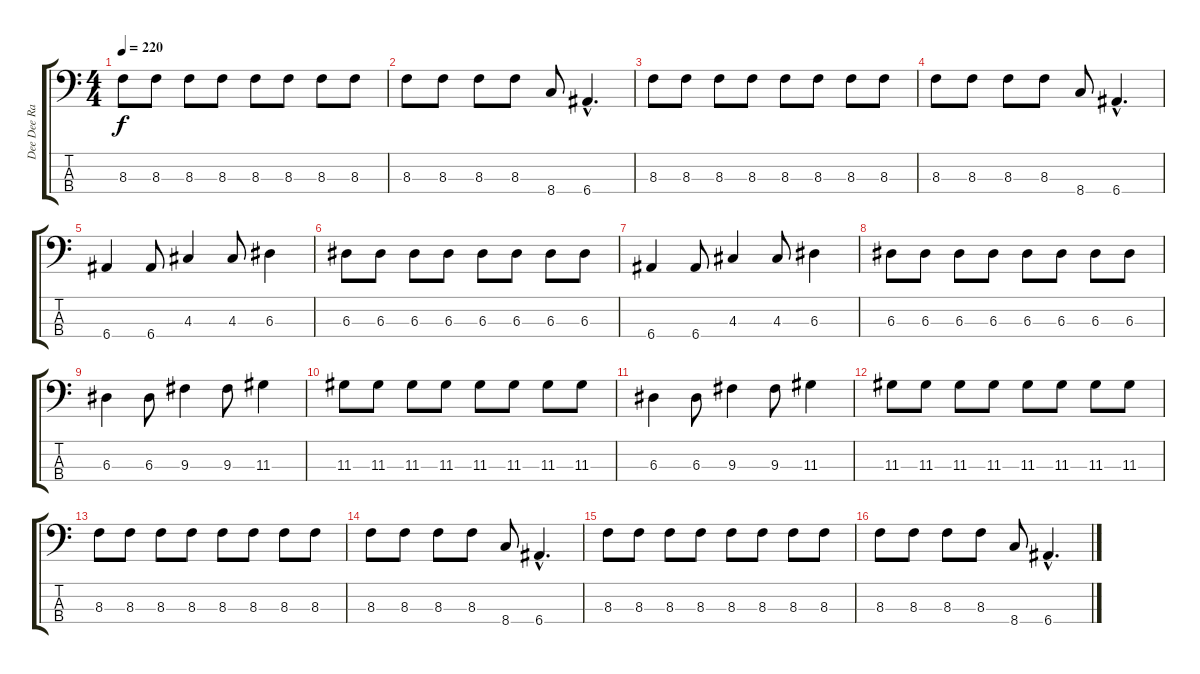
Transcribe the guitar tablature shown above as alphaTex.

\track ("Dee Dee Ramone" "Dee Dee Ra") {instrument electricbasspick}
\staff {score tabs}
\tuning (G2 D2 A1 E1) {hide}
\ts (4 4)
\tempo 220
\clef f4
\ks c
8.3.8{dy f} 8.3.8 8.3.8 8.3.8 8.3.8 8.3.8 8.3.8 8.3.8 |
8.3.8 8.3.8 8.3.8 8.3.8 8.4.8 6.4{hac}.4{d} |
8.3.8 8.3.8 8.3.8 8.3.8 8.3.8 8.3.8 8.3.8 8.3.8 |
8.3.8 8.3.8 8.3.8 8.3.8 8.4.8 6.4{hac}.4{d} |
6.4.4 6.4.8 4.3.4 4.3.8 6.3.4 |
6.3.8 6.3.8 6.3.8 6.3.8 6.3.8 6.3.8 6.3.8 6.3.8 |
6.4.4 6.4.8 4.3.4 4.3.8 6.3.4 |
6.3.8 6.3.8 6.3.8 6.3.8 6.3.8 6.3.8 6.3.8 6.3.8 |
6.3.4 6.3.8 9.3.4 9.3.8 11.3.4 |
11.3.8 11.3.8 11.3.8 11.3.8 11.3.8 11.3.8 11.3.8 11.3.8 |
6.3.4 6.3.8 9.3.4 9.3.8 11.3.4 |
11.3.8 11.3.8 11.3.8 11.3.8 11.3.8 11.3.8 11.3.8 11.3.8 |
8.3.8 8.3.8 8.3.8 8.3.8 8.3.8 8.3.8 8.3.8 8.3.8 |
8.3.8 8.3.8 8.3.8 8.3.8 8.4.8 6.4{hac}.4{d} |
8.3.8 8.3.8 8.3.8 8.3.8 8.3.8 8.3.8 8.3.8 8.3.8 |
8.3.8 8.3.8 8.3.8 8.3.8 8.4.8 6.4{hac}.4{d}
